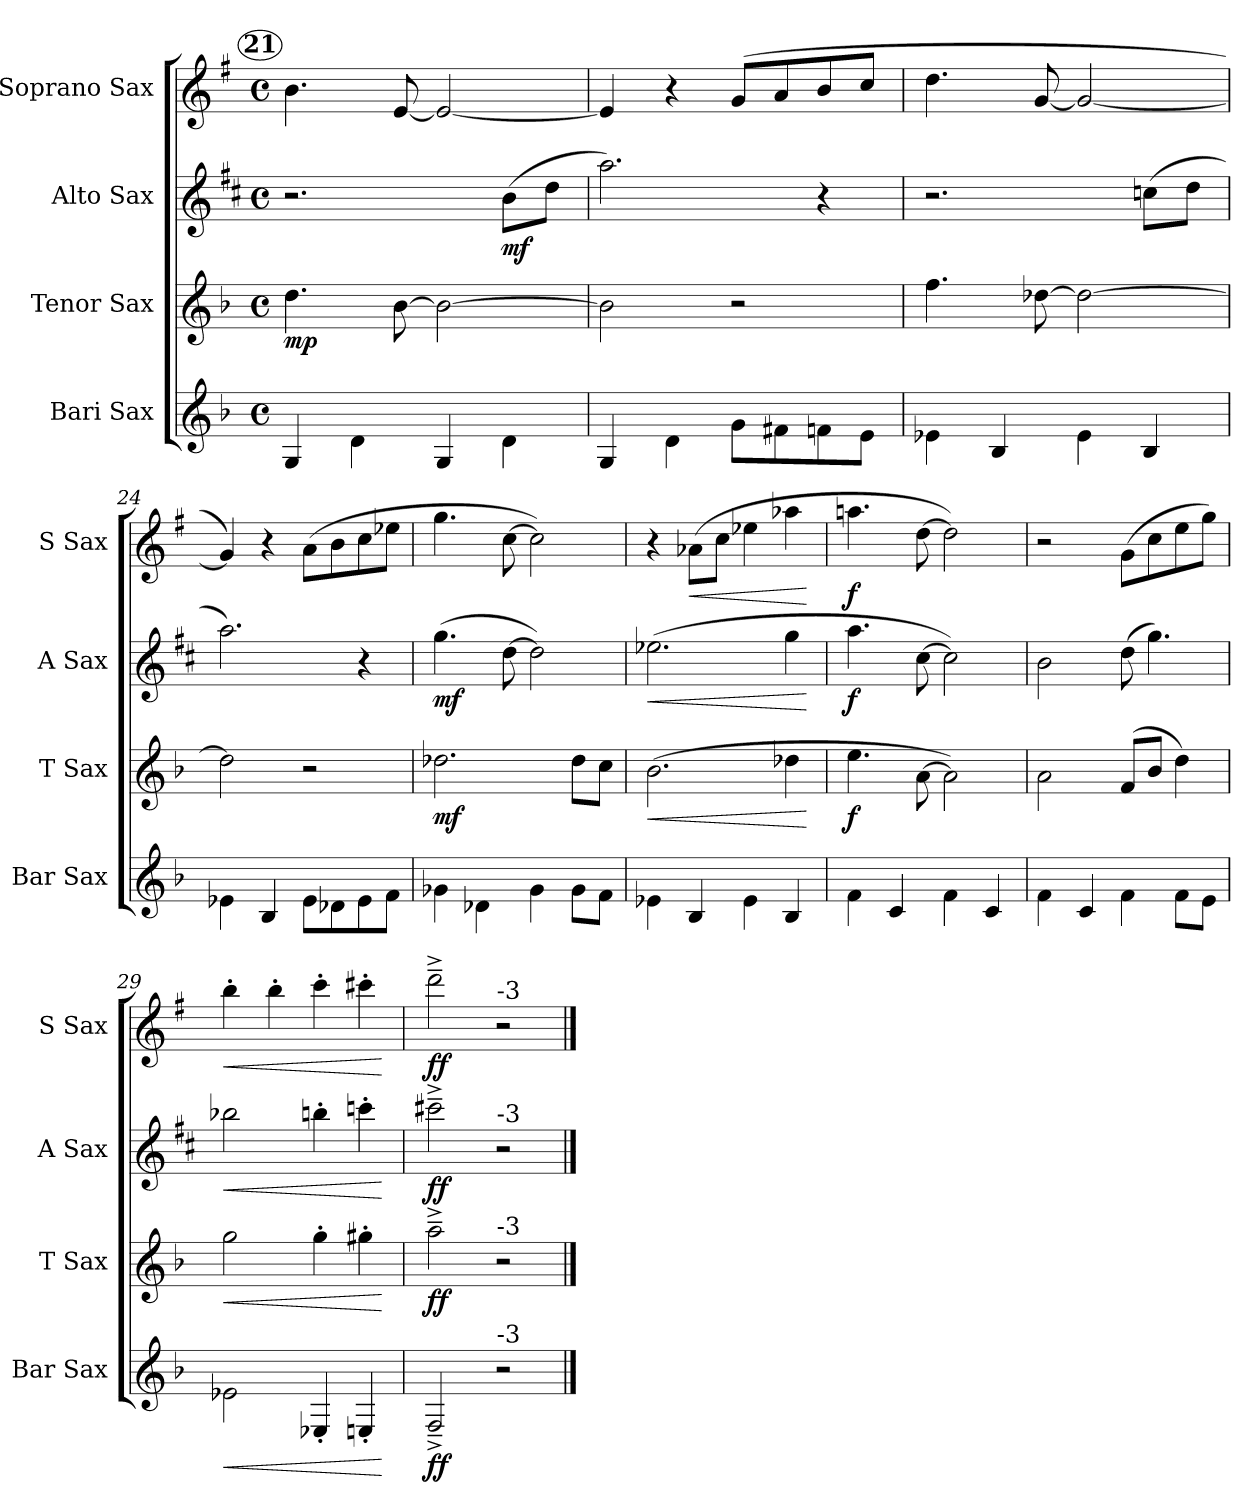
**kern	**dynam	**kern	**dynam	**kern	**dynam	**kern	**dynam
*part4	*part4	*part3	*part3	*part2	*part2	*part1	*part1
*staff4	*staff4	*staff3	*staff3	*staff2	*staff2	*staff1	*staff1
*I"Bari Sax	*	*I"Tenor Sax	*	*I"Alto Sax	*	*I"Soprano Sax	*
*I'Bar Sax	*	*I'T Sax	*	*I'A Sax	*	*I'S Sax	*
!!LO:LB:g=z
*clefG2	*	*clefG2	*	*clefG2	*	*clefG2	*
*ITrd12c21	*	*ITrd8c14	*	*ITrd5c9	*	*ITrd1c2	*
*k[b-]	*	*k[b-]	*	*k[b-]	*	*k[b-]	*
*F:	*	*F:	*	*F:	*	*F:	*
*M4/4	*	*M4/4	*	*M4/4	*	*M4/4	*
*met(c)	*	*met(c)	*	*met(c)	*	*met(c)	*
!!LO:REH:place=s1:a:B:enc=circle:fs=10.5:t=21
=21	=21	=21	=21	=21	=21	=21	=21
!	!	!	!LO:DY:b	!	!	!	!
4GG/	.	4.d\	mp	2.r	.	4.a\	.
4D\	.	.	.	.	.	.	.
.	.	[8B-\	.	.	.	[8d/	.
4GG/	.	2B-\_	.	.	.	2d/_	.
!	!	!	!	!	!LO:DY:b	!	!
4D\	.	.	.	(>8d\L	mf	.	.
.	.	.	.	8f\J	.	.	.
=22	=22	=22	=22	=22	=22	=22	=22
4GG/	.	2B-\]	.	2.cc\)	.	4d/]	.
4D\	.	.	.	.	.	4r	.
8G\L	.	2r	.	.	.	(>8f/L	.
8F#X\	.	.	.	.	.	8g/	.
8Fn\	.	.	.	4r	.	8a/	.
8E\J	.	.	.	.	.	8b-/J	.
=23	=23	=23	=23	=23	=23	=23	=23
4E-X\	.	4.f\	.	2.r	.	4.cc\	.
4BB-/	.	.	.	.	.	.	.
.	.	[8d-X\	.	.	.	[8f/	.
4E-\	.	2d-\_	.	.	.	2f/_	.
4BB-/	.	.	.	(>8e-X\L	.	.	.
.	.	.	.	8f\J	.	.	.
=24	=24	=24	=24	=24	=24	=24	=24
4E-X\	.	2d-\]	.	2.cc\)	.	4f/])	.
4BB-/	.	.	.	.	.	4r	.
8E-\L	.	2r	.	.	.	(>8g\L	.
8D-X\	.	.	.	.	.	8a\	.
8E-\	.	.	.	4r	.	8b-\	.
8F\J	.	.	.	.	.	8dd-X\J	.
=25	=25	=25	=25	=25	=25	=25	=25
!	!	!	!LO:DY:b	!	!LO:DY:b	!	!
4G-X\	.	2.d-X\	mf	(>4.b-\	mf	4.ff\	.
4D-X\	.	.	.	.	.	.	.
.	.	.	.	[8f\	.	[8b-\	.
4G-\	.	.	.	2f\])	.	2b-\])	.
8G-\L	.	8d-\L	.	.	.	.	.
8F\J	.	8c\J	.	.	.	.	.
=26	=26	=26	=26	=26	=26	=26	=26
!	!	!	!LO:HP:b	!	!LO:HP:b	!	!
4E-X\	.	(>2.B-\	<	(>2.g-X\	<	4r	.
!	!	!	!	!	!	!	!LO:HP:b
4BB-/	.	.	.	.	.	(>8g-X\L	<
.	.	.	.	.	.	8b-\J	.
4E-\	.	.	.	.	.	4dd-X\	.
4BB-/	.	4d-X\	.	4b-\	.	4gg-X\	.
.	.	.	[	.	[	.	[
=27	=27	=27	=27	=27	=27	=27	=27
!	!	!	!LO:DY:b	!	!LO:DY:b	!	!LO:DY:b
4F\	.	4.e\	f	4.cc\	f	4.ggn\	f
4C/	.	.	.	.	.	.	.
.	.	[8A\	.	[8e\	.	[8cc\	.
4F\	.	2A\])	.	2e\])	.	2cc\])	.
4C/	.	.	.	.	.	.	.
=28	=28	=28	=28	=28	=28	=28	=28
4F\	.	2A\	.	2d\	.	2r	.
4C/	.	.	.	.	.	.	.
4F\	.	(>8F/L	.	(>8f\	.	(>8f\L	.
.	.	8B-/J	.	4.b-\)	.	8b-\	.
8F\L	.	4d\)	.	.	.	8dd\	.
8E\J	.	.	.	.	.	8ff\J)	.
=29	=29	=29	=29	=29	=29	=29	=29
!	!LO:HP:b	!	!LO:HP:b	!	!LO:HP:b	!	!LO:HP:b
2E-X\	<	2g\	<	2dd-X\	<	4aa'>\	<
.	.	.	.	.	.	4aa'>\	.
4EE-X'</	.	4g'>\	.	4ddn'>\	.	4bb-'>\	.
4EEn'</	.	4g#X'>\	.	4ee-X'>\	.	4bbn'>\	.
.	[	.	[	.	[	.	[
=30	=30	=30	=30	=30	=30	=30	=30
!	!LO:DY:b	!	!LO:DY:b	!	!LO:DY:b	!	!LO:DY:b
2FF^<~</	ff	2a^>~>\	ff	2een^>~>\	ff	2ccc^>~>\	ff
!	!	!	!	!	!	!LO:TX:a:t=-3	!
!	!	!	!	!LO:TX:a:t=-3	!	!	!
!	!	!LO:TX:a:t=-3	!	!	!	!	!
!LO:TX:a:t=-3	!	!	!	!	!	!	!
2r	.	2r	.	2r	.	2r	.
==	==	==	==	==	==	==	==
*-	*-	*-	*-	*-	*-	*-	*-
